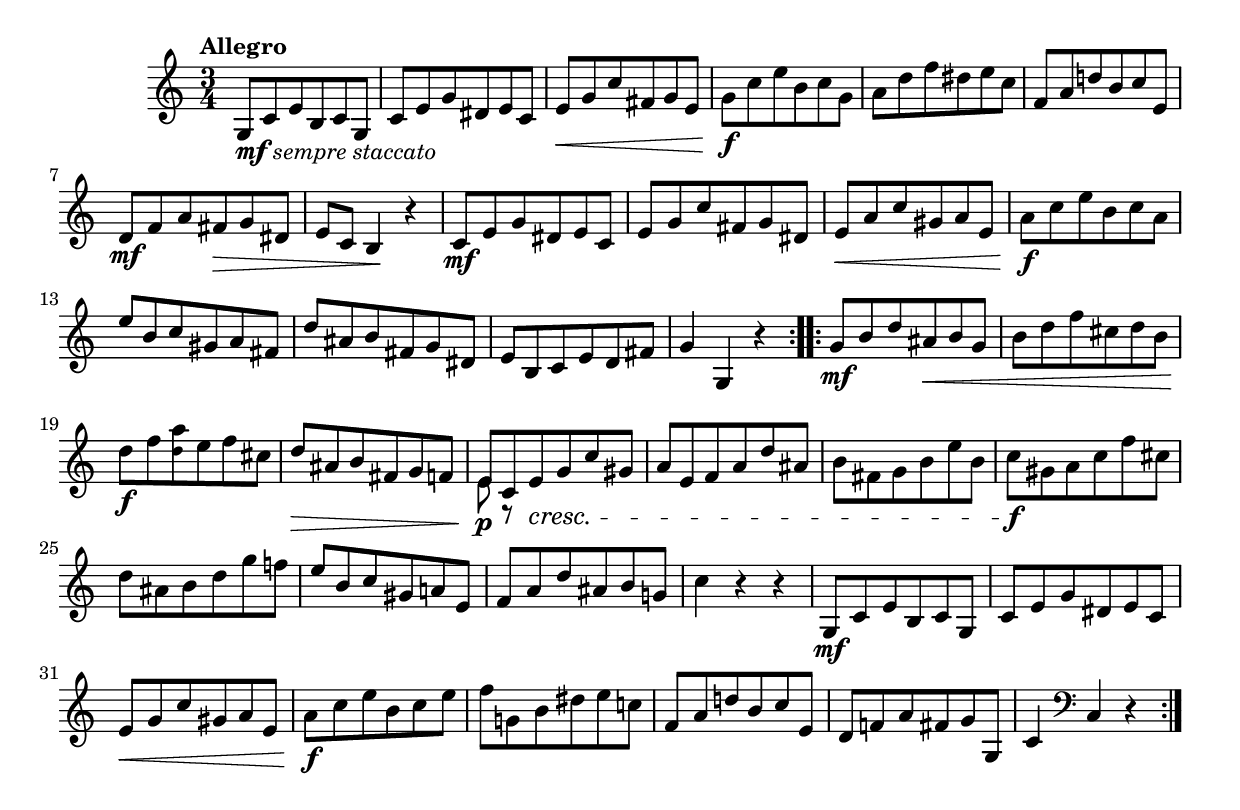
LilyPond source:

\version "2.22.0"

\include "settings.ily"

\relative {
  \language "english"

  \transposition f

  \tempo "Allegro"

  \key c \major
  \time 3/4

  \repeat volta 2 {
    g8_\markup { \dynamic "mf" \italic "sempre staccato" } c e b c g |
    c8 e g d-sharp e c |
    e8 \< g c f-sharp, g e |
    g8 \f c e b c g |
    a8 d f d-sharp e c |
    f,8 a d! b c e, |
    d8 \mf f a f-sharp \> g d-sharp |
    e8 c b4 \! r |

    c8 \mf e g d-sharp e c |
    e8 g c f-sharp, g d-sharp |
    e8 \< a c g-sharp a e |
    a8 \f c e b c a |
    e'8 b c g-sharp a f-sharp |
    d'8 a-sharp b f-sharp g d-sharp |
    e8 b c e d f-sharp |
    g4 g, r |
  }
  \repeat volta 2 {
    g'8 \mf b d a-sharp \< b g |
    b d f c-sharp d b |
    d8 \f f <a \tweak font-size #-2 d,> e f c-sharp |
    d8 \> a-sharp b f-sharp g f |
    <<
      {
        \voiceOne
        e8 \p c e \cresc g c g-sharp |
      }
      \new Voice {
        \voiceTwo
        e8 \tweak Y-offset #-5 r
      }
    >> \oneVoice
    a8 e f a d a-sharp |
    b8 f-sharp g b e b |
    c8 \f g-sharp a c f c-sharp |
    d8 a-sharp b d g f! |
    e8 b c g-sharp a! e |
    f8 a d a-sharp b g! |
    c4 r r |

    g,8 \mf c e b c g |
    c8 e g d-sharp e c |
    e8 \< g c g-sharp a e |
    a8 \f c e b c e |
    f8 g-natural,! b d-sharp e c! |
    f,8 a d! b c e, |
    d8 f! a f-sharp g g, |
    c4 \clef \bass-clef-name c, r |
  }
}
